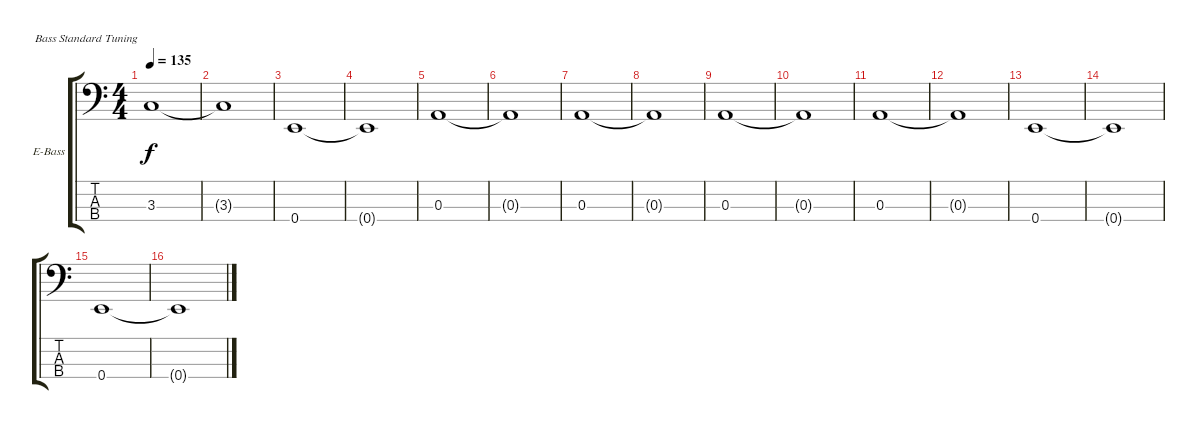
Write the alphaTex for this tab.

\defaultSystemsLayout 4
\bracketExtendMode groupsimilarinstruments
\firstSystemTrackNameOrientation horizontal
\otherSystemsTrackNameOrientation horizontal
\track ("Electric Bass" "E-Bass") {instrument electricbassfinger}
\staff {score tabs}
\tuning (G2 D2 A1 E1)
\ts (4 4)
\tempo 135
\clef f4
\scale
0.333333
\ks c
3.3.1{dy f} |
\scale
0.333333 3.3{t}.1 |
\scale
0.333333 0.4.1 |
\scale
0.333333 0.4{t}.1 |
\scale
0.333333 0.3.1 |
\scale
0.333333 0.3{t}.1 |
\scale
0.333333 0.3.1 |
\scale
0.333333 0.3{t}.1 |
\scale
0.333333 0.3.1 |
\scale
0.333333 0.3{t}.1 |
\scale
0.333333 0.3.1 |
\scale
0.333333 0.3{t}.1 |
\scale
0.333333 0.4.1 |
\scale
0.333333 0.4{t}.1 |
\scale
0.333333 0.4.1 |
\scale
0.333333 0.4{t}.1
